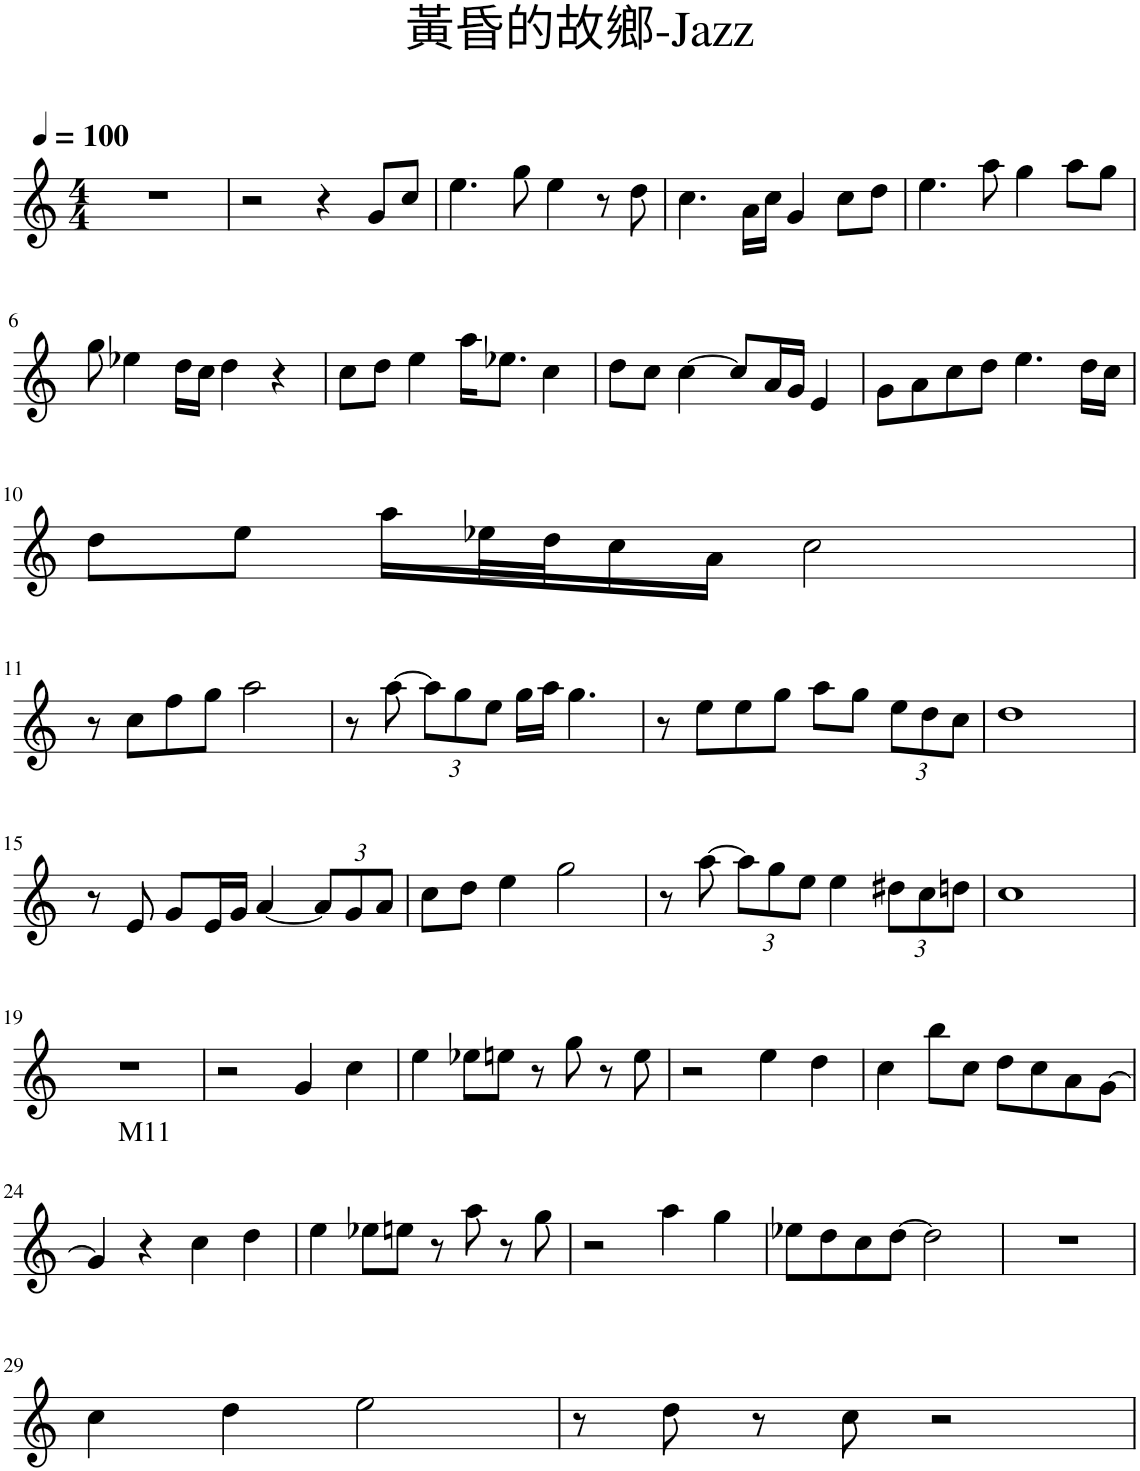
**kern	**text
*part1	*part1
*staff1	*staff1
*I"鋼琴	*
*clefG2	*
*k[]	*
*M4/4	*
*MM100	*
=1	=1
1r	.
=2	=2
2r	.
4r	.
8g/L	.
8cc/J	.
=3	=3
4.ee\	.
8gg\	.
4ee\	.
8r	.
8dd\	.
=4	=4
4.cc\	.
16a\LL	.
16cc\JJ	.
4g/	.
8cc\L	.
8dd\J	.
=5	=5
4.ee\	.
8aa\	.
4gg\	.
8aa\L	.
8gg\J	.
!!LO:LB:g=z
=6	=6
8gg\	.
4ee-X\	.
16dd\LL	.
16cc\JJ	.
4dd\	.
4r	.
=7	=7
8cc\L	.
8dd\J	.
4ee\	.
16aa\KL	.
8.ee-X\J	.
4cc\	.
=8	=8
8dd\L	.
8cc\J	.
[4cc\	.
8cc/L]	.
16a/L	.
16g/JJ	.
4e/	.
=9	=9
8g\L	.
8a\	.
8cc\	.
8dd\J	.
4.ee\	.
16dd\LL	.
16cc\JJ	.
!!LO:LB:g=z
=10	=10
8dd\L	.
8ee\J	.
16aa\LL	.
32ee-X\L	.
32dd\J	.
16cc\	.
16a\JJ	.
2cc\	.
!!LO:LB:g=z
=11	=11
8r	.
8cc\L	.
8ff\	.
8gg\J	.
2aa\	.
=12	=12
8r	.
[8aa\	.
*Xbrackettup	*
12aa\L]	.
12gg\	.
12ee\J	.
16gg\LL	.
16aa\JJ	.
4.gg\	.
=13	=13
8r	.
8ee\L	.
8ee\	.
8gg\J	.
8aa\L	.
8gg\J	.
12ee\L	.
12dd\	.
12cc\J	.
=14	=14
1dd	.
!!LO:LB:g=z
=15	=15
8r	.
8e/	.
8g/L	.
16e/L	.
16g/JJ	.
[4a/	.
12a/L]	.
12g/	.
12a/J	.
=16	=16
8cc\L	.
8dd\J	.
4ee\	.
2gg\	.
=17	=17
8r	.
[8aa\	.
12aa\L]	.
12gg\	.
12ee\J	.
4ee\	.
12dd#X\L	.
12cc\	.
12ddn\J	.
=18	=18
1cc	.
!!LO:LB:g=z
=19	=19
!	!LO:LY:b
1r	M11
=20	=20
2r	.
4g/	.
4cc\	.
=21	=21
4ee\	.
8ee-X\L	.
8een\J	.
8r	.
8gg\	.
8r	.
8ee\	.
=22	=22
2r	.
4ee\	.
4dd\	.
=23	=23
4cc\	.
8bb\L	.
8cc\J	.
8dd\L	.
8cc\	.
8a\	.
[8g\J	.
!!LO:LB:g=z
=24	=24
4g/]	.
4r	.
4cc\	.
4dd\	.
=25	=25
4ee\	.
8ee-X\L	.
8een\J	.
8r	.
8aa\	.
8r	.
8gg\	.
=26	=26
2r	.
4aa\	.
4gg\	.
=27	=27
8ee-X\L	.
8dd\	.
8cc\	.
[8dd\J	.
2dd\]	.
=28	=28
1r	.
!!LO:LB:g=z
=29	=29
4cc\	.
4dd\	.
2ee\	.
=30	=30
8r	.
8dd\	.
8r	.
8cc\	.
2r	.
=	=
*-	*-
